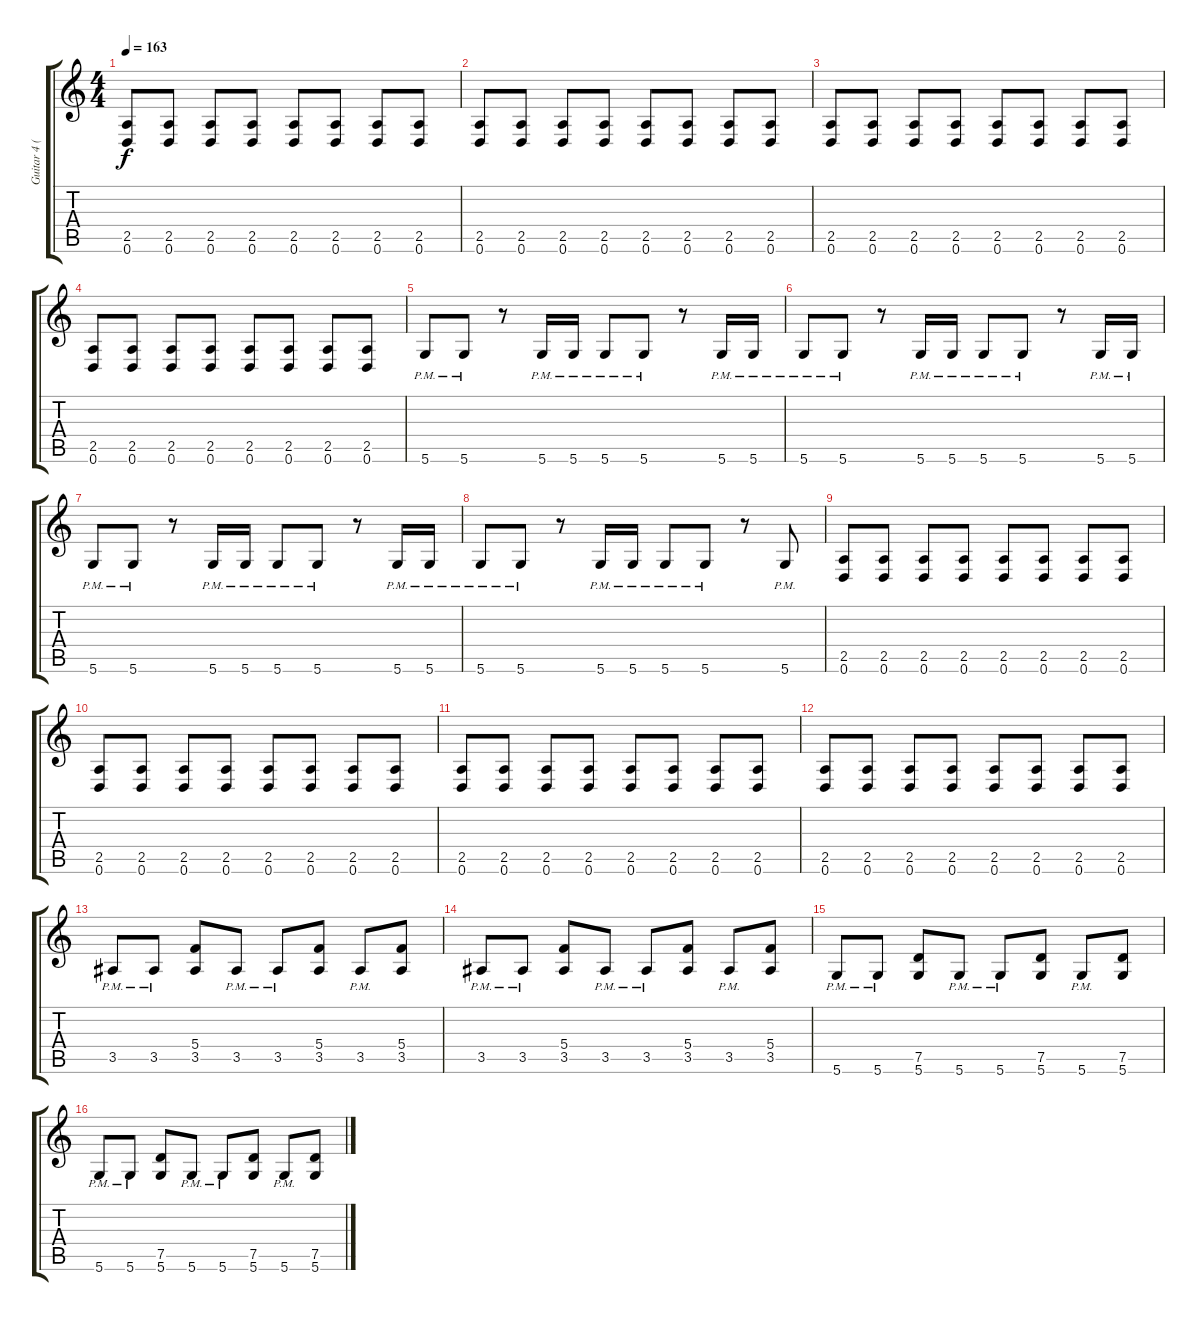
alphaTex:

\track ("Guitar 4 (Dist)" "Guitar 4 (") {instrument distortionguitar}
\staff {score tabs}
\tuning (D4 A3 F3 C3 G2 D2) {hide}
\ts (4 4)
\tempo 163
\clef g2
\ks c
(2.5 0.6).8{dy f} (2.5 0.6).8 (2.5 0.6).8 (2.5 0.6).8 (2.5 0.6).8 (2.5 0.6).8 (2.5 0.6).8 (2.5 0.6).8 |
(2.5 0.6).8 (2.5 0.6).8 (2.5 0.6).8 (2.5 0.6).8 (2.5 0.6).8 (2.5 0.6).8 (2.5 0.6).8 (2.5 0.6).8 |
(2.5 0.6).8 (2.5 0.6).8 (2.5 0.6).8 (2.5 0.6).8 (2.5 0.6).8 (2.5 0.6).8 (2.5 0.6).8 (2.5 0.6).8 |
(2.5 0.6).8 (2.5 0.6).8 (2.5 0.6).8 (2.5 0.6).8 (2.5 0.6).8 (2.5 0.6).8 (2.5 0.6).8 (2.5 0.6).8 |
5.6{pm}.8 5.6{pm}.8 r.8 5.6{pm}.16 5.6{pm}.16 5.6{pm}.8 5.6{pm}.8 r.8 5.6{pm}.16 5.6{pm}.16 |
5.6{pm}.8 5.6{pm}.8 r.8 5.6{pm}.16 5.6{pm}.16 5.6{pm}.8 5.6{pm}.8 r.8 5.6{pm}.16 5.6{pm}.16 |
5.6{pm}.8 5.6{pm}.8 r.8 5.6{pm}.16 5.6{pm}.16 5.6{pm}.8 5.6{pm}.8 r.8 5.6{pm}.16 5.6{pm}.16 |
5.6{pm}.8 5.6{pm}.8 r.8 5.6{pm}.16 5.6{pm}.16 5.6{pm}.8 5.6{pm}.8 r.8 5.6{pm}.8 |
(2.5 0.6).8 (2.5 0.6).8 (2.5 0.6).8 (2.5 0.6).8 (2.5 0.6).8 (2.5 0.6).8 (2.5 0.6).8 (2.5 0.6).8 |
(2.5 0.6).8 (2.5 0.6).8 (2.5 0.6).8 (2.5 0.6).8 (2.5 0.6).8 (2.5 0.6).8 (2.5 0.6).8 (2.5 0.6).8 |
(2.5 0.6).8 (2.5 0.6).8 (2.5 0.6).8 (2.5 0.6).8 (2.5 0.6).8 (2.5 0.6).8 (2.5 0.6).8 (2.5 0.6).8 |
(2.5 0.6).8 (2.5 0.6).8 (2.5 0.6).8 (2.5 0.6).8 (2.5 0.6).8 (2.5 0.6).8 (2.5 0.6).8 (2.5 0.6).8 |
3.5{pm}.8 3.5{pm}.8 (5.4 3.5).8 3.5{pm}.8 3.5{pm}.8 (5.4 3.5).8 3.5{pm}.8 (5.4 3.5).8 |
3.5{pm}.8 3.5{pm}.8 (5.4 3.5).8 3.5{pm}.8 3.5{pm}.8 (5.4 3.5).8 3.5{pm}.8 (5.4 3.5).8 |
5.6{pm}.8 5.6{pm}.8 (7.5 5.6).8 5.6{pm}.8 5.6{pm}.8 (7.5 5.6).8 5.6{pm}.8 (7.5 5.6).8 |
5.6{pm}.8 5.6{pm}.8 (7.5 5.6).8 5.6{pm}.8 5.6{pm}.8 (7.5 5.6).8 5.6{pm}.8 (7.5 5.6).8
